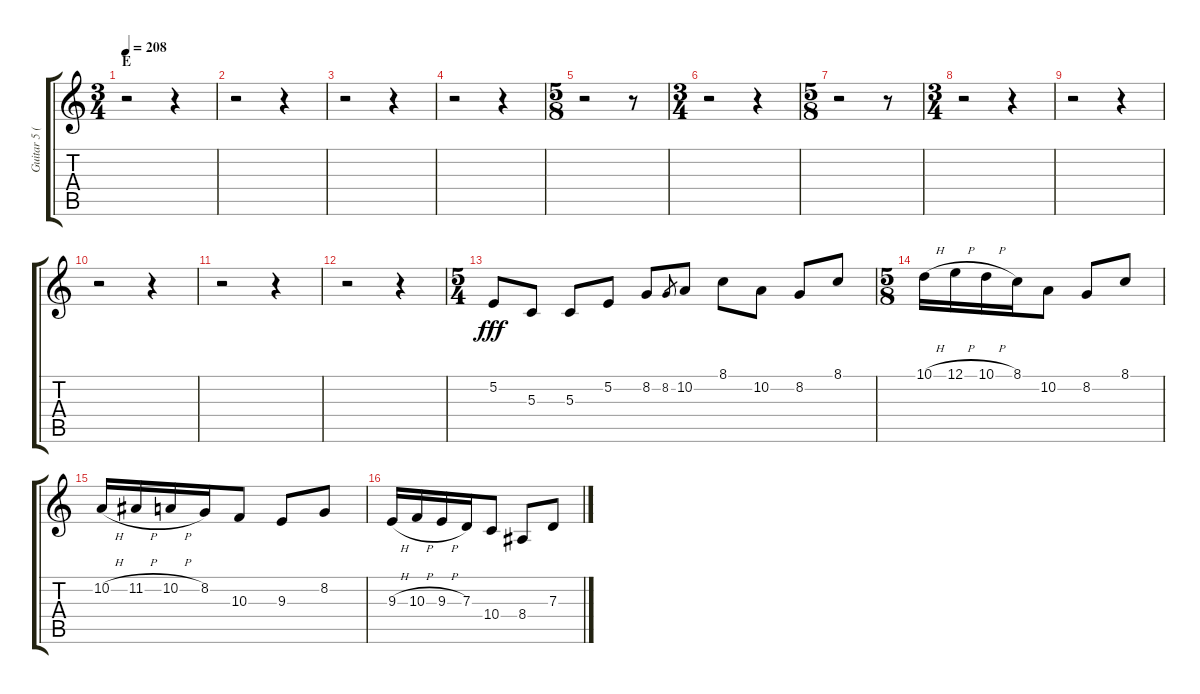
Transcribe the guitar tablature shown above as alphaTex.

\track ("Guitar 5 (sitar)" "Guitar 5 (") {instrument sitar}
\staff {score tabs}
\tuning (E4 B3 G3 D3 A2 E2) {hide}
\ts (3 4)
\section ("" "E")
\tempo 208
\clef g2
\ks c
r.2{dy fff} r.4 |
r.2 r.4 |
r.2 r.4 |
r.2 r.4 |
\ts (5 8)
r.2 r.8 |
\ts (3 4)
r.2 r.4 |
\ts (5 8)
r.2 r.8 |
\ts (3 4)
r.2 r.4 |
r.2 r.4 |
r.2 r.4 |
r.2 r.4 |
r.2 r.4 |
\ts (5 4)
5.2.8 5.3.8 5.3.8 5.2.8 8.2.8 8.2.8{gr} 10.2.8 8.1.8 10.2.8 8.2.8 8.1.8 |
\ts (5 8)
10.1{h}.16 12.1{h}.16 10.1{h}.16 8.1.16 10.2.8 8.2.8 8.1.8 |
10.2{h}.16 11.2{h}.16 10.2{h}.16 8.2.16 10.3.8 9.3.8 8.2.8 |
9.3{h}.16 10.3{h}.16 9.3{h}.16 7.3.16 10.4.8 8.4.8 7.3.8
